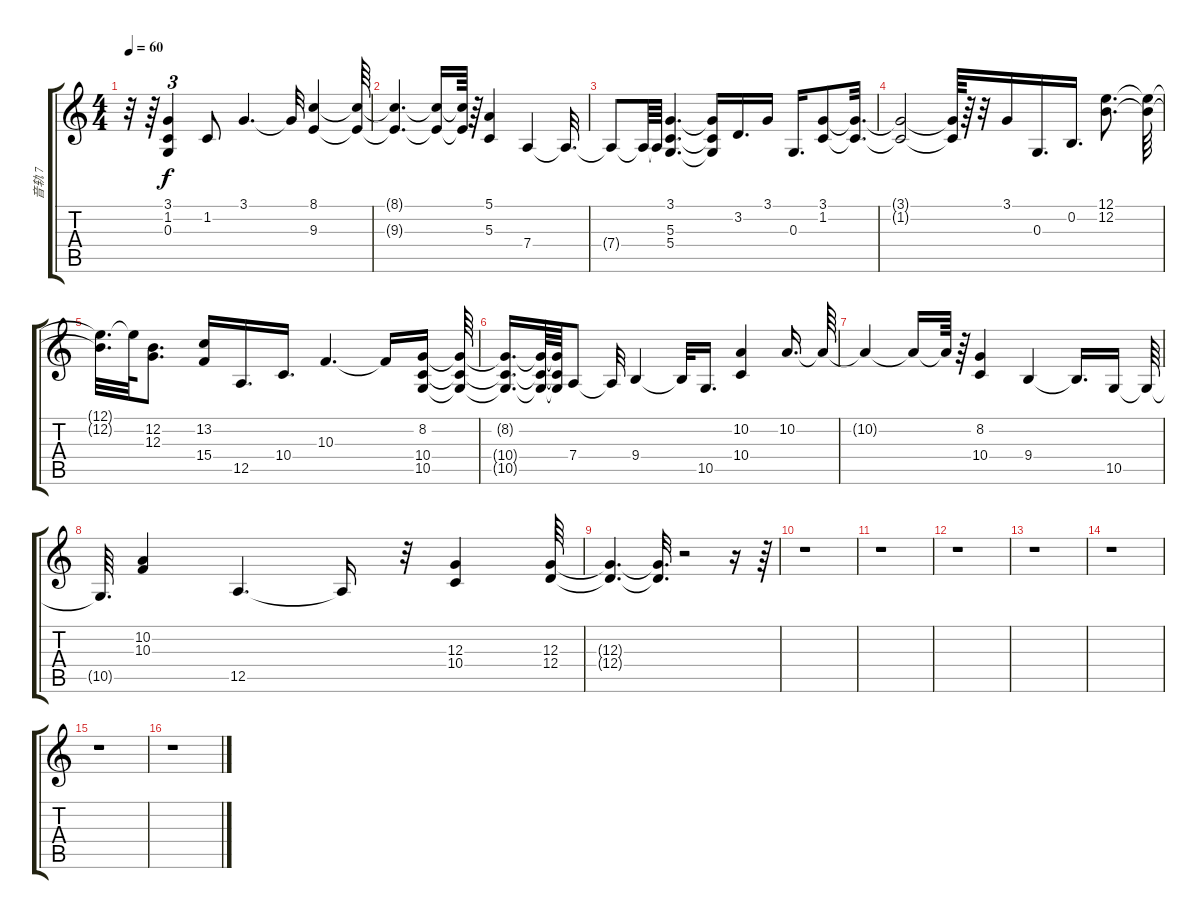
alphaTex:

\track ("音轨 7" "音轨 7") {instrument electricpiano2}
\staff {score tabs}
\tuning (E4 B3 G3 D3 A2 E2) {hide}
\ts (4 4)
\tempo 60
\clef g2
\ks c
r.32{dy f} r.64 (3.1 1.2 0.3).4{tu (3 2)} 1.2.8 3.1.4{d} 3.1{t}.32 (8.1 9.3).4 (8.1{t} 9.3{t}).64 |
(8.1{t} 9.3{t}).4{d} (8.1{t} 9.3{t}).16 (8.1{t} 9.3{t}).64 r.64 (5.1 5.3).4{volume 11} 7.4.4{volume 10} 7.4{t}.32{d} |
7.4{t}.8 7.4{t}.64 7.4{t}.64 (3.1 5.3 5.4).4{d volume 9} (3.1{t} 5.3{t} 5.4{t}).16 3.2.16{d} 3.1.16 0.3.16{d} (3.1 1.2).8 (3.1{t} 1.2{t}).32{d} |
(3.1{t} 1.2{t}).2 (3.1{t} 1.2{t}).64 r.64 r.32 3.1.16 0.3.16{d} 0.2.16{d} (12.1 12.2).8{d} (12.1{t} 12.2{t}).64 |
(12.1{t} 12.2{t}).32{d} 12.1{t}.64 (12.2 12.3).8{d} (13.2 15.4).16 12.5.16{d} 10.4.16{d} 10.3.4{d} 10.3{t}.16 (8.2 10.4 10.5).16 (8.2{t} 10.4{t} 10.5{t}).64 |
(8.2{t} 10.4{t} 10.5{t}).16{d} (8.2{t} 10.4{t} 10.5{t}).64 (8.2{t} 10.4{t} 10.5{t}).64 7.4.8 7.4{t}.32 9.4.4 9.4{t}.32 10.5.16{d} (10.2 10.4).4 10.2.16{d} 10.2{t}.64 |
10.2{t}.4 10.2{t}.16 10.2{t}.64 r.64 (8.2 10.4).4 9.4.4 9.4{t}.16{d} 10.5.16 10.5{t}.64 |
10.5{t}.64{d} (10.2 10.3).4 12.5.4{d} 12.5{t}.16 r.32 (12.3 10.4).4 (12.3 12.4).64 |
(12.3{t} 12.4{t}).4{d} (12.3{t} 12.4{t}).32{d} r.2 r.16 r.64 |
r.1 |
r.1 |
r.1 |
r.1 |
r.1 |
r.1 |
r.1
